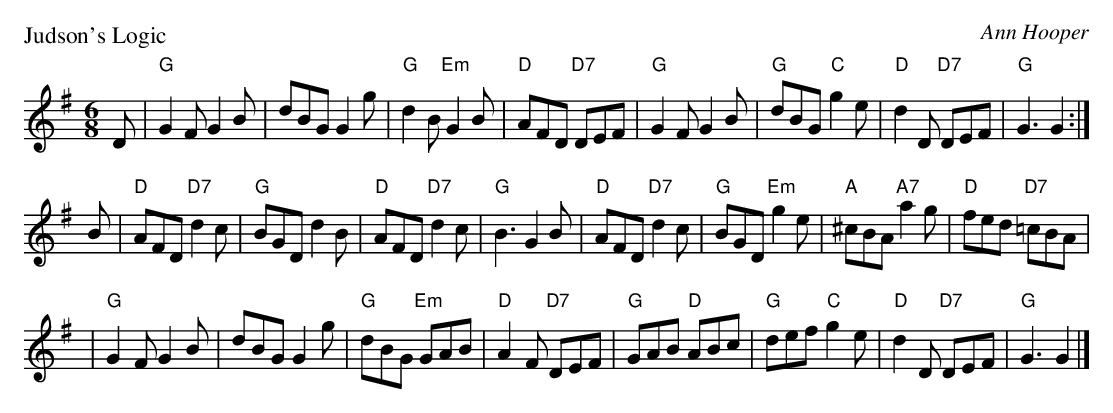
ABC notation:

X:1
P: Judson's Logic
C: Ann Hooper
M: 6/8
L: 1/8
K: G
D \
| "G"G2F G2B | dBG G2g | "G"d2B "Em"G2B | "D"AFD "D7"DEF \
| "G"G2F G2B | "G"dBG "C"g2e | "D"d2D "D7"DEF | "G"G3 G2 :|
B \
| "D"AFD "D7"d2c | "G"BGD d2B | "D"AFD "D7"d2c | "G"B3 G2B \
| "D"AFD "D7"d2c | "G"BGD "Em"g2e | "A"^cBA "A7"a2g | "D"fed "D7"=cBA |
| "G"G2F G2B | dBG G2g | "G"dBG "Em"GAB | "D"A2F "D7"DEF \
| "G"GAB "D"ABc | "G"def "C"g2e | "D"d2D "D7"DEF | "G"G3 G2 |]
